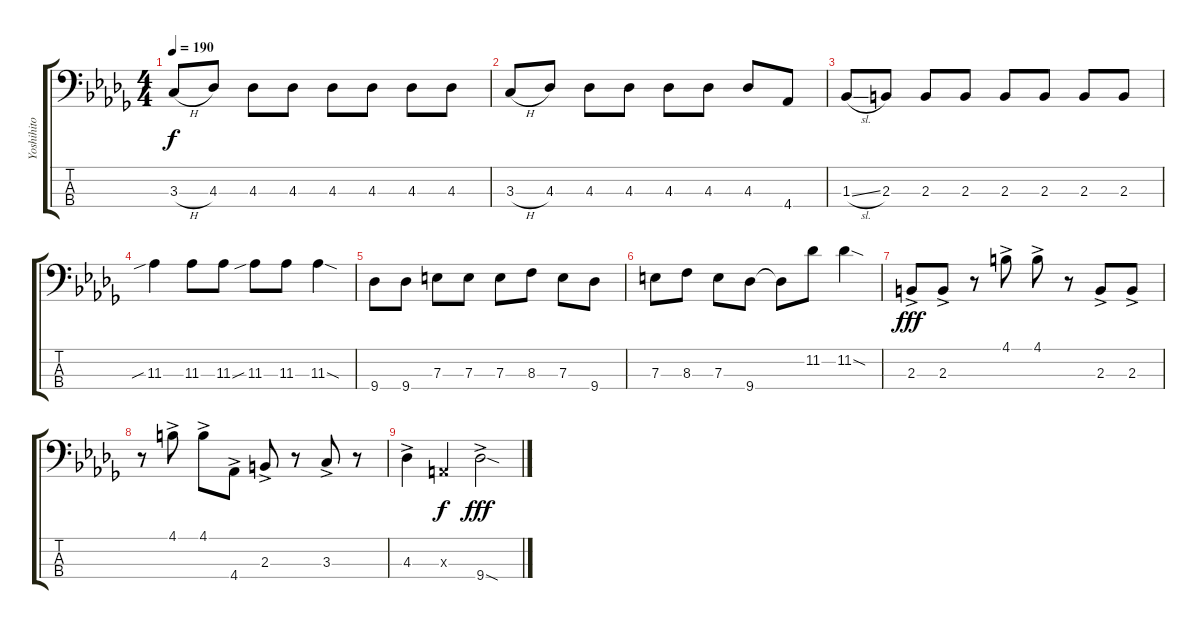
\track ("Yoshihito Onda" "Yoshihito ") {instrument electricbasspick}
\staff {score tabs}
\tuning (G2 D2 A1 E1) {hide}
\ts (4 4)
\tempo 190
\clef f4
\ks db
3.3{h}.8{dy f} 4.3.8 4.3.8 4.3.8 4.3.8 4.3.8 4.3.8 4.3.8 |
3.3{h}.8 4.3.8 4.3.8 4.3.8 4.3.8 4.3.8 4.3.8 4.4.8 |
1.3{sl}.8 2.3.8 2.3.8 2.3.8 2.3.8 2.3.8 2.3.8 2.3.8 |
11.3{sib}.4 11.3.8 11.3.8 11.3{sib}.8 11.3.8 11.3{sod}.4 |
9.4.8 9.4.8 7.3.8 7.3.8 7.3.8 8.3.8 7.3.8 9.4.8 |
7.3.8 8.3.8 7.3.8 9.4.8 9.4{t}.8 11.2.8 11.2{sod}.4 |
2.3{ac}.8{dy fff} 2.3{ac}.8 r.8 4.1{ac}.8 4.1{ac}.8 r.8 2.3{ac}.8 2.3{ac}.8 |
r.8 4.1{ac}.8 4.1{ac}.8 4.4{ac}.8 2.3{ac}.8 r.8 3.3{ac}.8 r.8 |
4.3{ac}.4 0.3{x}.4{dy f} 9.4{sod ac}.2{dy fff}
